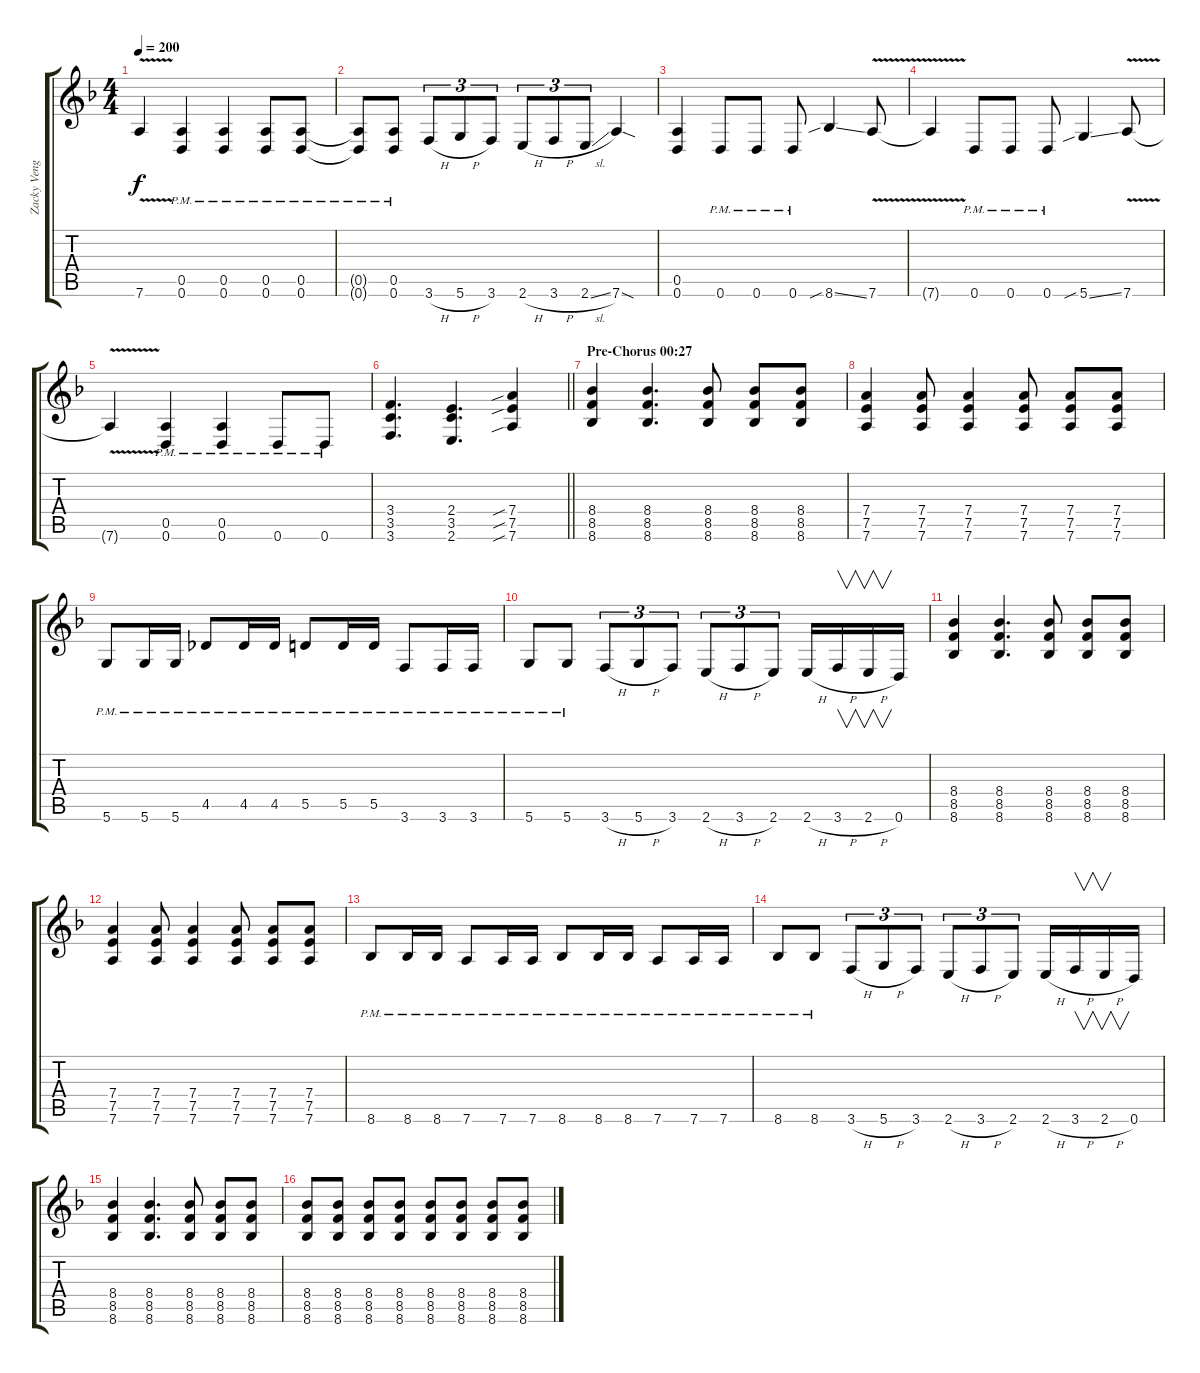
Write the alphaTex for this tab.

\track ("Zacky Vengeance (Rhythm) II" "Zacky Veng") {instrument distortionguitar}
\staff {score tabs}
\tuning (E4 B3 G3 D3 A2 D2) {hide}
\ts (4 4)
\tempo 200
\clef g2
\ks f
7.6{v t}.4{dy f} (0.5{pm} 0.6{pm}).4 (0.5{pm} 0.6{pm}).4 (0.5{pm} 0.6{pm}).8 (0.5{pm} 0.6{pm}).8 |
(0.5{pm t} 0.6{pm t}).8 (0.5{pm} 0.6{pm}).8 3.6{h}.8{tu (3 2)} 5.6{h}.8{tu (3 2)} 3.6.8{tu (3 2)} 2.6{h}.8{tu (3 2)} 3.6{h}.8{tu (3 2)} 2.6{sl}.8{tu (3 2)} 7.6{sod}.4 |
(0.5 0.6).4 0.6{pm}.8 0.6{pm}.8 0.6{pm}.8 8.6{sib ss}.4 7.6{v}.8 |
7.6{v t}.4 0.6{pm}.8 0.6{pm}.8 0.6{pm}.8 5.6{sib ss}.4 7.6{v}.8 |
7.6{v t}.4 (0.5{pm} 0.6{pm}).4 (0.5{pm} 0.6{pm}).4 0.6{pm}.8 0.6{pm}.8 |
\barLineRight lightlight
(3.4 3.5 3.6).4{d} (2.4 3.5 2.6).4{d} (7.4{sib} 7.5{sib} 7.6{sib}).4 |
\section ("" "Pre-Chorus 00:27")
(8.4 8.5 8.6).4 (8.4 8.5 8.6).4{d} (8.4 8.5 8.6).8 (8.4 8.5 8.6).8 (8.4 8.5 8.6).8 |
(7.4 7.5 7.6).4 (7.4 7.5 7.6).8 (7.4 7.5 7.6).4 (7.4 7.5 7.6).8 (7.4 7.5 7.6).8 (7.4 7.5 7.6).8 |
5.6{pm}.8 5.6{pm}.16 5.6{pm}.16 4.5{pm}.8 4.5{pm}.16 4.5{pm}.16 5.5{pm}.8 5.5{pm}.16 5.5{pm}.16 3.6{pm}.8 3.6{pm}.16 3.6{pm}.16 |
5.6{pm}.8 5.6{pm}.8 3.6{h}.8{tu (3 2)} 5.6{h}.8{tu (3 2)} 3.6.8{tu (3 2)} 2.6{h}.8{tu (3 2)} 3.6{h}.8{tu (3 2)} 2.6.8{tu (3 2)} 2.6{h}.16 3.6{h}.16{v} 2.6{h}.16{v} 0.6.16 |
(8.4 8.5 8.6).4 (8.4 8.5 8.6).4{d} (8.4 8.5 8.6).8 (8.4 8.5 8.6).8 (8.4 8.5 8.6).8 |
(7.4 7.5 7.6).4 (7.4 7.5 7.6).8 (7.4 7.5 7.6).4 (7.4 7.5 7.6).8 (7.4 7.5 7.6).8 (7.4 7.5 7.6).8 |
8.6{pm}.8 8.6{pm}.16 8.6{pm}.16 7.6{pm}.8 7.6{pm}.16 7.6{pm}.16 8.6{pm}.8 8.6{pm}.16 8.6{pm}.16 7.6{pm}.8 7.6{pm}.16 7.6{pm}.16 |
8.6{pm}.8 8.6{pm}.8 3.6{h}.8{tu (3 2)} 5.6{h}.8{tu (3 2)} 3.6.8{tu (3 2)} 2.6{h}.8{tu (3 2)} 3.6{h}.8{tu (3 2)} 2.6.8{tu (3 2)} 2.6{h}.16 3.6{h}.16{v} 2.6{h}.16{v} 0.6.16 |
(8.4 8.5 8.6).4 (8.4 8.5 8.6).4{d} (8.4 8.5 8.6).8 (8.4 8.5 8.6).8 (8.4 8.5 8.6).8 |
(8.4 8.5 8.6).8 (8.4 8.5 8.6).8 (8.4 8.5 8.6).8 (8.4 8.5 8.6).8 (8.4 8.5 8.6).8 (8.4 8.5 8.6).8 (8.4 8.5 8.6).8 (8.4 8.5 8.6).8
